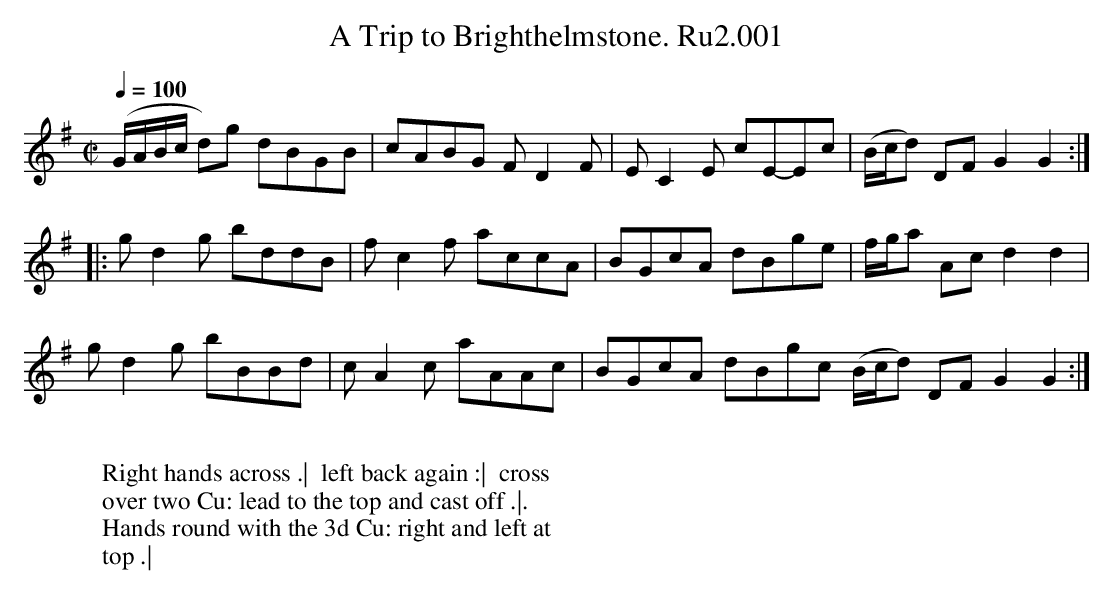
X:1
T:Trip to Brighthelmstone. Ru2.001, A
L:1/8
M:C|
Q:1/4=100
K:G
(G/A/B/c/ d)g dBGB|cABG F D2F|EC2E cE-Ec|(B/c/d) DF G2G2 :|
|: gd2g bddB|fc2f accA|BGcA dBge|f/g/a Ac d2d2|
gd2g bBBd|cA2c aAAc|BGcA dBgc (B/c/d) DF G2G2 :|
W:
W: Right hands across .|  left back again :|  cross
W: over two Cu: lead to the top and cast off .|.
W: Hands round with the 3d Cu: right and left at
W: top .|
